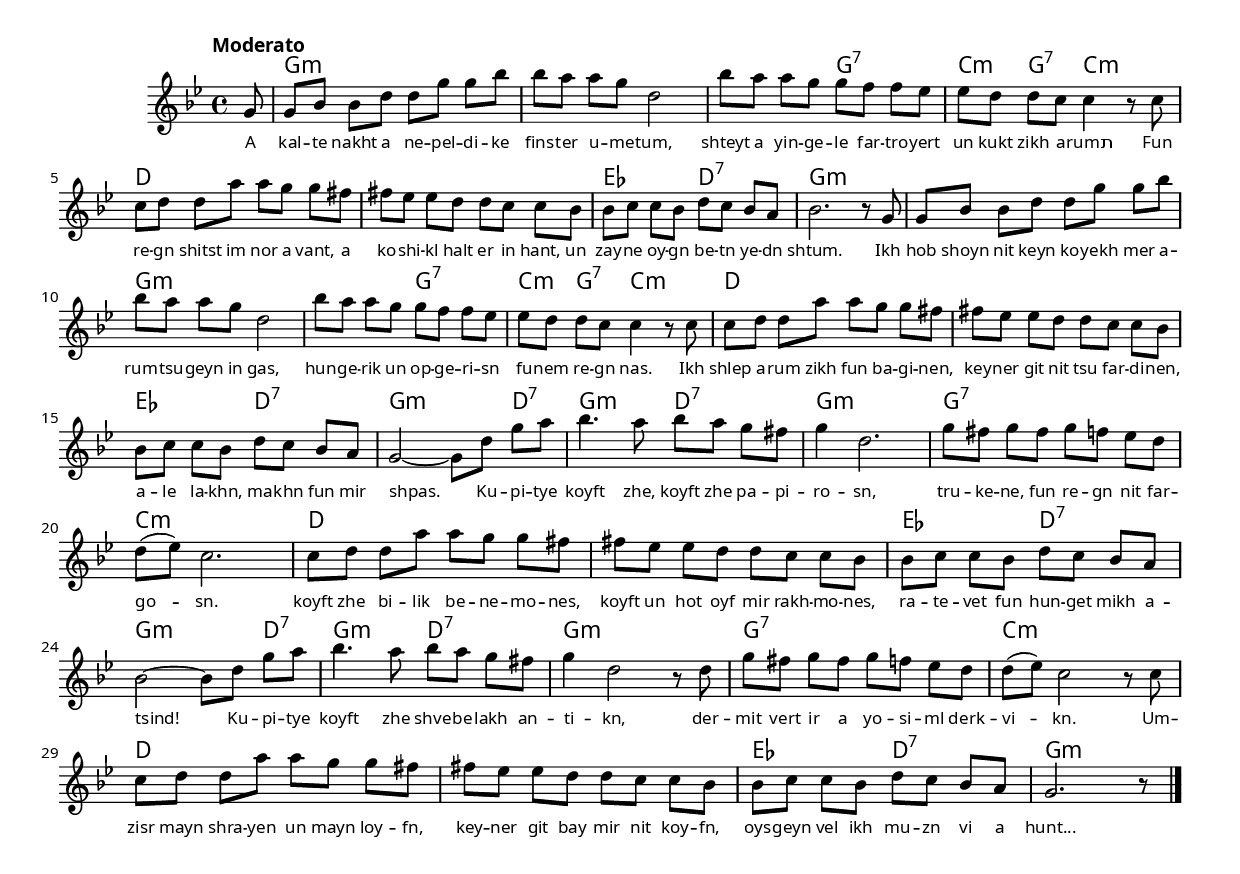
\version "2.18.2"
\language "english"
\include "templates/preamble.ly"
mel = \relative a' {
  \partial 8 { g8 }
  g bf bf d d g g bf |
  bf a a g d2 |
  bf'8 a a g g f f ef |
  ef d d c c4 r8 c |
  c d d a' a g g fs |
  fs ef ef d d c c bf |
  bf c c bf d c bf a |
  bf2. r8 g |
  
  g bf bf d d g g bf |
  bf a a g d2 |
  bf'8 a a g g f f ef |
  ef d d c c4 r8 c |
  c d d a' a g g fs |
  fs ef ef d d c c bf |
  bf c c bf d c bf a |
  g2~ g8 d' g a |
  
  bf4. a8 bf a g fs |
  g4 d2. |
  g8 fs g fs g f ef d |
  d( ef) c2.
  c8 d d a' a g g fs |
  fs ef ef d d c c bf |
  bf c c bf d c bf a |
  bf2~ bf8 d g a |
  bf4. a8 bf a g fs |
  g4 d2 r8 d |
  g fs g fs g f ef d |
  d( ef) c2 r8 c |
  c d d a' a g g fs |
  fs ef ef d d c c bf |
  bf c c bf d c bf a |
  \end 7/8 g2. r8
}
    
acc = \chordmode {
  \partial 8 { s8 }
  \repeat unfold 2 {
    g1:m |
    g:m |
    g2:m g:7 |
    c4:m g:7  c2:m |
    d1: |
    d: |
    ef2: d:7 |
  }
  \alternative{
    {g1:m |}
    {g2.:m d4:7 |}
  }
  \repeat unfold 2 {
    g2:m d:7 |
    g1:m |
    g:7 |
    c:m |
    d: |
    d: |
    ef2: d:7 |}
  \alternative{
    {g2.:m d4:7 |}
    {g2.:m g8:m |}
  }
}

\score {
  <<
    \new ChordNames {
      \acc
    }
    \new Staff {
      \clef treble
      \key g \minor
      \time 4/4
      \tempo Moderato
      \new Voice = "melody" {
        \mel
        \bar "|."

      }
    }
    \new Lyrics \lyricsto "melody" {
      A kal -- te nakht a ne -- pel -- di -- ke fins -- ter u -- me -- tum,
      shteyt a yin -- ge -- le far -- tro -- yert un kukt zikh a -- rumת
      Fun re -- gn shitst im nor a vant,
      a ko -- shi -- kl halt er in hant,
      un zay -- ne oy -- gn be -- tn ye -- dn shtum. 
      
      Ikh hob shoyn nit keyn ko -- yekh mer a -- rum -- tsu -- geyn in gas,
      hun -- ge -- rik un op -- ge -- ri -- sn fu -- nem re -- gn nas.
      Ikh shlep a -- rum zikh fun ba -- gi -- nen,
      key -- ner git nit tsu far -- di -- nen,
      a -- le la -- khn, ma -- khn fun mir shpas.
      
      Ku -- pi -- tye koyft zhe, koyft zhe pa -- pi -- ro -- sn,
      tru -- ke -- ne, fun re -- gn nit far -- go -- sn.
      koyft zhe bi -- lik be -- ne -- mo -- nes,
      koyft un hot oyf mir rakh -- mo -- nes,
      ra -- te -- vet fun hun -- get mikh a -- tsind!
      
      Ku -- pi -- tye koyft zhe shve -- be -- lakh an -- ti -- kn,
      der -- mit vert ir a yo -- si -- ml derk -- vi -- kn.
      Um -- zisr mayn shra -- yen un mayn loy -- fn,
      key -- ner git bay mir nit koy -- fn,
      oys -- geyn vel ikh mu -- zn vi a hunt…
    }
  >>
}
